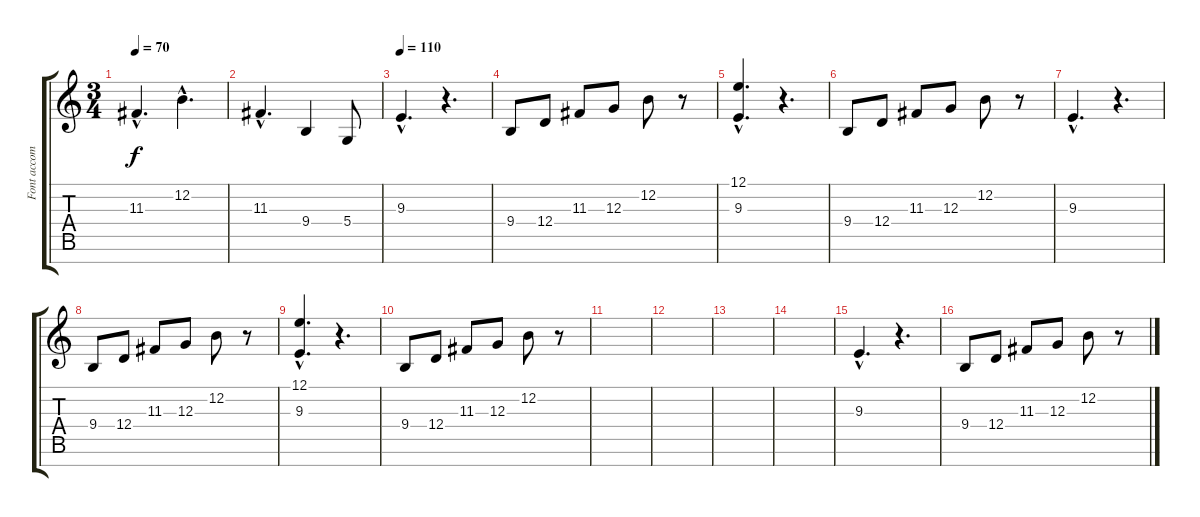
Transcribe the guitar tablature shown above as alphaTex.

\track ("Font accom " "Font accom") {instrument synthstrings2}
\staff {score tabs}
\tuning (E4 B3 G3 D3 A2 E2 B1) {hide}
\ts (3 4)
\tempo 70
\clef g2
\ks c
11.3{hac}.4{d dy f} 12.2{hac}.4{d} |
11.3{hac}.4{d} 9.4.4 5.4.8 |
\tempo 110
9.3{hac}.4{d} r.4{d} |
9.4.8 12.4.8 11.3.8 12.3.8 12.2.8 r.8 |
(12.1{hac} 9.3{hac}).4{d} r.4{d} |
9.4.8 12.4.8 11.3.8 12.3.8 12.2.8 r.8 |
9.3{hac}.4{d} r.4{d} |
9.4.8 12.4.8 11.3.8 12.3.8 12.2.8 r.8 |
(12.1{hac} 9.3{hac}).4{d} r.4{d} |
9.4.8 12.4.8 11.3.8 12.3.8 12.2.8 r.8 |
|
|
|
|
9.3{hac}.4{d} r.4{d} |
9.4.8 12.4.8 11.3.8 12.3.8 12.2.8 r.8
